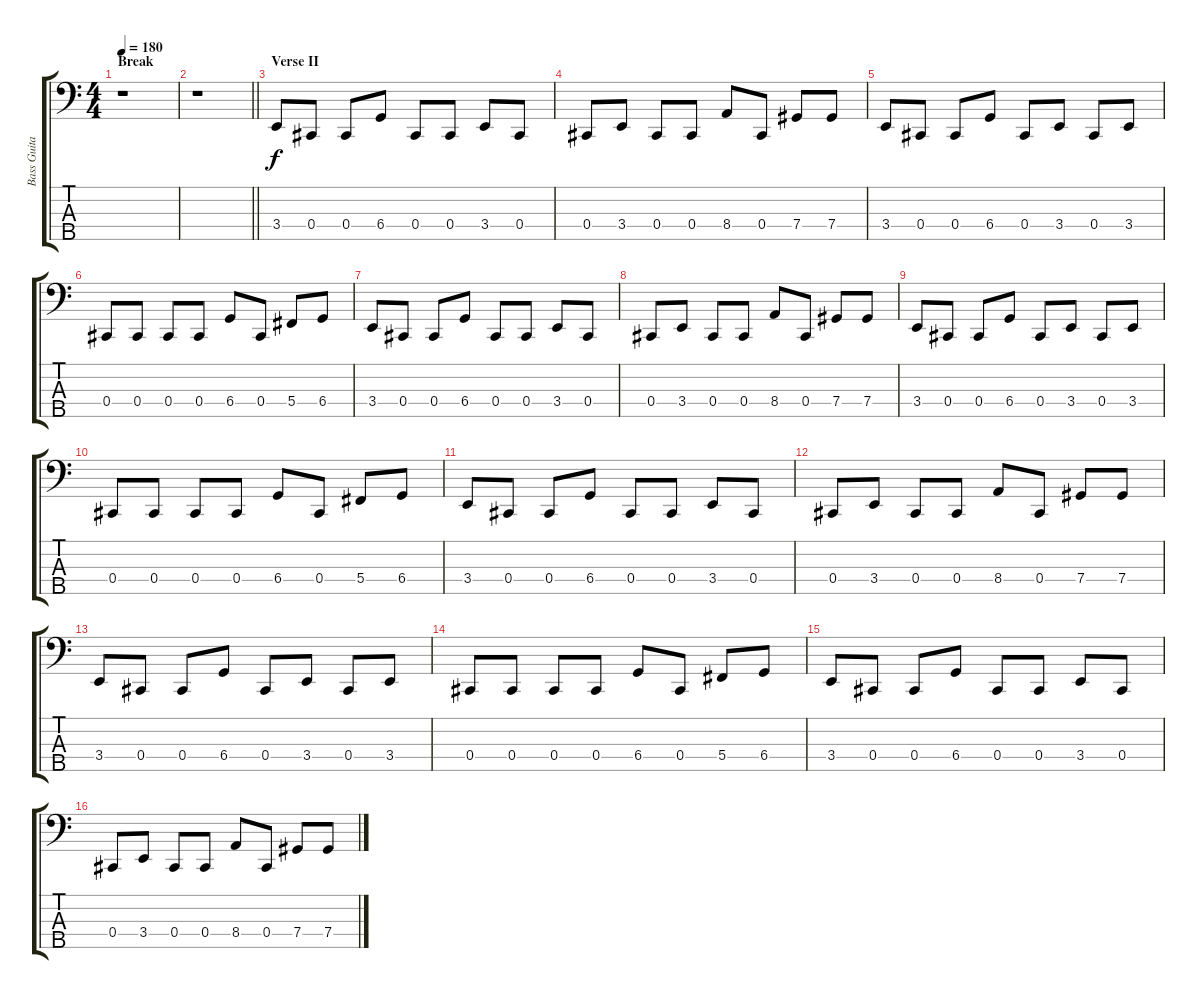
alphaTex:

\track ("Bass Guitar" "Bass Guita") {instrument electricbasspick}
\staff {score tabs}
\tuning (Gb2 Db2 Ab1 Db1 Bb0) {hide}
\ts (4 4)
\section ("" "Break")
\tempo 180
\clef f4
\ks c
r.1{dy f} |
\barLineRight lightlight
r.1 |
\section ("" "Verse II")
3.4.8 0.4.8 0.4.8 6.4.8 0.4.8 0.4.8 3.4.8 0.4.8 |
0.4.8 3.4.8 0.4.8 0.4.8 8.4.8 0.4.8 7.4.8 7.4.8 |
3.4.8 0.4.8 0.4.8 6.4.8 0.4.8 3.4.8 0.4.8 3.4.8 |
0.4.8 0.4.8 0.4.8 0.4.8 6.4.8 0.4.8 5.4.8 6.4.8 |
3.4.8 0.4.8 0.4.8 6.4.8 0.4.8 0.4.8 3.4.8 0.4.8 |
0.4.8 3.4.8 0.4.8 0.4.8 8.4.8 0.4.8 7.4.8 7.4.8 |
3.4.8 0.4.8 0.4.8 6.4.8 0.4.8 3.4.8 0.4.8 3.4.8 |
0.4.8 0.4.8 0.4.8 0.4.8 6.4.8 0.4.8 5.4.8 6.4.8 |
3.4.8 0.4.8 0.4.8 6.4.8 0.4.8 0.4.8 3.4.8 0.4.8 |
0.4.8 3.4.8 0.4.8 0.4.8 8.4.8 0.4.8 7.4.8 7.4.8 |
3.4.8 0.4.8 0.4.8 6.4.8 0.4.8 3.4.8 0.4.8 3.4.8 |
0.4.8 0.4.8 0.4.8 0.4.8 6.4.8 0.4.8 5.4.8 6.4.8 |
3.4.8 0.4.8 0.4.8 6.4.8 0.4.8 0.4.8 3.4.8 0.4.8 |
0.4.8 3.4.8 0.4.8 0.4.8 8.4.8 0.4.8 7.4.8 7.4.8
